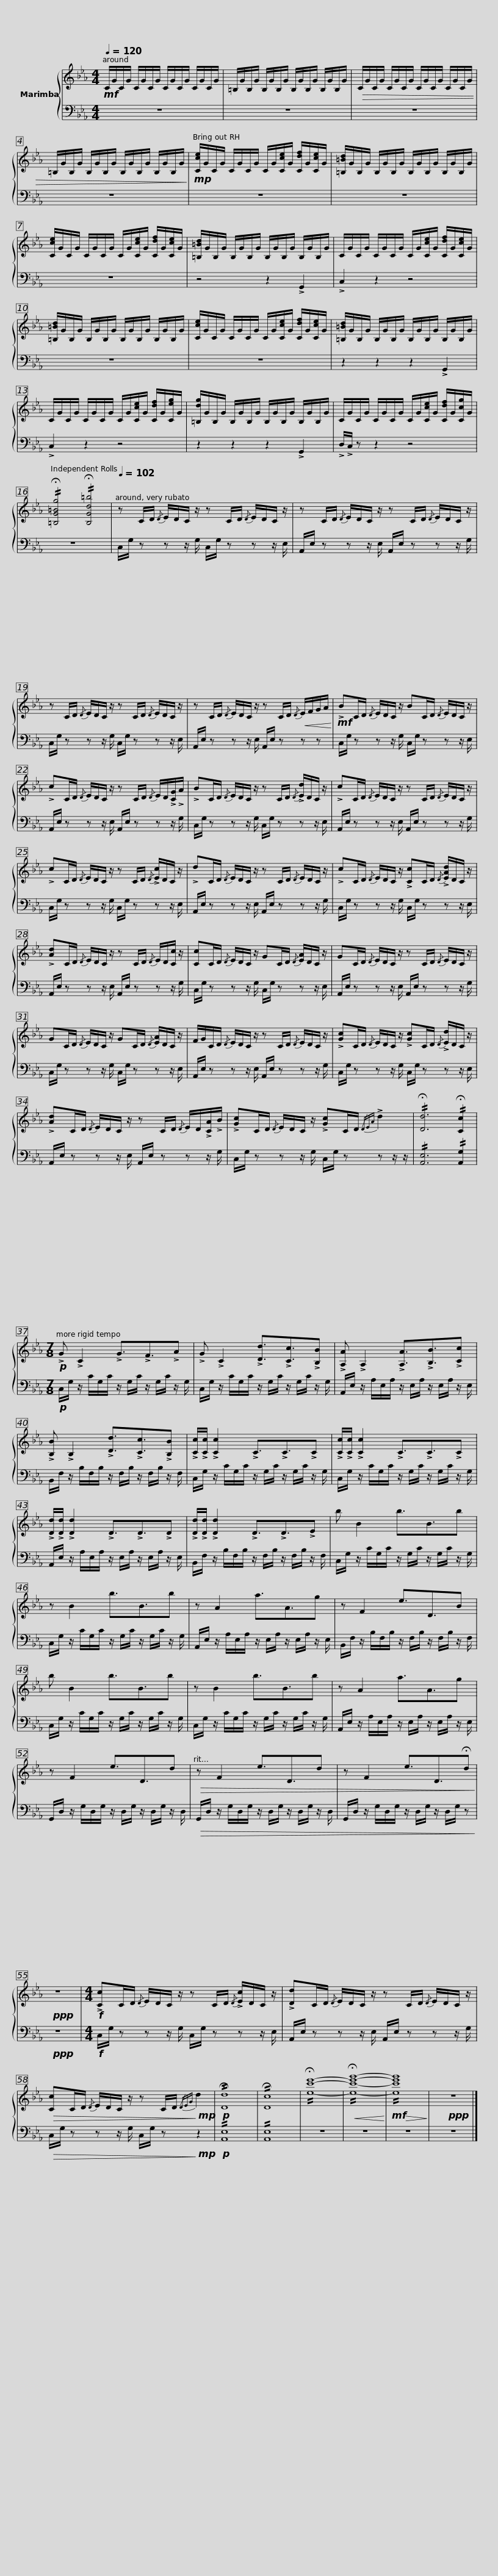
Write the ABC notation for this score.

X:1
%%score { 1 | 2 }
L:1/8
Q:1/4=120
M:4/4
I:linebreak $
K:Eb
V:1 treble
V:2 bass
V:1
!mf! C/G/C/G/ C/G/C/G/ C/G/C/G/ C/G/C/G/ | =B,/G/B,/G/ B,/G/B,/G/ B,/G/B,/G/ B,/G/B,/G/ |$!>(! C/G/C/G/ C/G/C/G/ C/G/C/G/ C/G/C/G/ | =B,/G/B,/G/ B,/G/B,/G/ B,/G/B,/G/ B,/G/B,/G/!>)! |!mp! [Cce]/G/C/G/ C/G/C/G/ C/G/[Cce]/G/ [Cdf]/G/[Cce]/G/ |$ %5
 [=B,=Bd]/G/B,/G/ B,/G/B,/G/ B,/G/B,/G/ B,/G/B,/G/ | [Cce]/G/C/G/ C/G/C/G/ C/G/[Cce]/G/ [Cdf]/G/[Cce]/G/ | [=B,=Bd]/G/B,/G/ B,/G/B,/G/ B,/G/B,/G/ B,/G/B,/G/ |$ C/G/C/G/ C/G/C/G/ C/G/[Cce]/G/ [Cdf]/G/[Cce]/G/ | [=B,=Bd]/G/B,/G/ B,/G/B,/G/ B,/G/B,/G/ B,/G/B,/G/ | %10
 [Cce]/G/C/G/ C/G/C/G/ C/G/[Cce]/G/ [Cdf]/G/[Cce]/G/ |$ [=B,=Bd]/G/B,/G/ B,/G/B,/G/ B,/G/B,/G/ B,/G/B,/G/ | C/G/C/G/ C/G/C/G/ C/G/[Cce]/G/ [Cdf]/G/[Ceg]/G/ | [=B,dg]/G/B,/G/ B,/G/B,/G/ B,/G/B,/G/ B,/G/B,/G/ |$ C/G/C/G/ C/G/C/G/ C/G/[Cce]/G/ [Cdf]/G/[Ccg]/G/ | %15
 !//!!fermata![=B,G=Bg]4 !//!!fermata![B,Gd=b]4 |[Q:1/4=102] z C/D/{/D} E/D/C/ z/ z C/D/{/D} E/D/C/ z/ |$ z C/D/{/D} E/D/C/ z/ z C/D/{/D} E/D/C/ z/ | z C/D/{/D} E/D/C/ z/ z C/D/{/D} E/D/C/ z/ |$ z C/D/{/D} E/D/C/ z/ z C/D/!<(!{/D} E/F/G/A/!<)! | %20
!mf! !>!BC/D/{/D} E/D/C/ z/ BC/D/{/D} E/D/C/ z/ |$ !>!cC/D/{/D} E/D/C/ z/ z C/D/{/D} E/D/!>![CG]/!>!A/ | !>!BC/D/{/D} E/D/C/ z/ z C/D/{/D} !>![Ed]/D/C/ z/ |$ !>!cC/D/{/D} E/D/C/ z/ z C/D/{/D} E/D/C/ z/ | !>!cC/D/{/D} E/D/C/ z/ z C/D/{/D} !>![Ec]/D/C/ z/ |$ %25
 !>!dC/D/{/D} E/D/C/ z/ z C/D/{/D} E/D/C/ z/ | !>!cC/D/{/D} E/D/C/ z/ !>![Cc]C/D/{/D} !>![EAd]/D/C/ z/ |$ !>![Ad]C/D/{/D} E/D/C/ z/ z C/D/{/D} E/D/[Cc]/ z/ | [Cc]C/D/{/D} E/D/C/ z/ GC/D/{/D} [EA]/D/C/ z/ |$ GC/D/{/D} E/D/C/ z/ z C/D/{/D} E/D/C/ z/ | %30
 GC/D/{/D} E/D/C/ z/ GC/D/{/D} [EA]/D/C/ z/ |$ F/G/C/D/{/D} E/D/C/ z/ z C/D/{/D} E/D/C/ z/ | !>![Gc]C/D/{/D} E/D/C/ z/ !>![Gc]C/D/{/D} !>![Ed]/D/C/ z/ |$ !>![Ad]C/D/{/D} E/D/C/ z/ z C/D/{/D} E/D/!>![CA]/!>!B/ | !>![Gc]C/D/{/D} E/D/C/ z/ !>![Gc]C/D/{/DEA} !>!d2 | %35
 !//!!fermata![Dd]6 !//!!fermata![Cc]2 |$[M:7/8]!p! !>!G !>!C2 !>!G3/2!>!F3/2!>!A | !>!G !>!C2 !>![Dd]3/2!>![Cc]3/2!>![B,B] | !>![A,A] !>!A,2 !>![A,A]3/2!>![B,B]3/2!>![Cc] |$ !>![B,B] !>!B,2 !>![Dd]3/2!>![Cc]3/2!>![B,B] | %40
 !>![Cc]/!>![Cc]/ !>![Cc]2 !>!C3/2!>!C3/2!>!C | !>![Cc]/!>![Cc]/ !>![Cc]2 !>!C3/2!>!C3/2!>!C |$ !>![Dd]/!>![Dd]/ !>![Dd]2 !>!D3/2!>!D3/2!>!D | !>![Dd]/!>![Dd]/ !>![Dd]2 !>!D3/2!>!D3/2!>!E | b B2 b3/2B3/2b |$ %45
 z B2 b3/2B3/2b | z A2 a3/2A3/2g | z F2 e3/2D3/2B |$ b B2 b3/2B3/2b | z B2 b3/2B3/2b | %50
 z A2 a3/2A3/2g |$ z F2 e3/2D3/2d |!>(! z F2 e3/2D3/2d | z F2 e3/2D3/2!fermata!d!>)! |!ppp! z7 |$ %55
[M:4/4]!f! !>![Cc]C/D/{/D} E/D/C/ z/ z C/D/{/D} !>![Ec]/D/C/ z/ | !>![Dd]C/D/{/D} E/D/C/ z/ z C/D/{/D} E/D/C/ z/ |$!>(! [Cc]C/D/{/D} E/D/C/ z/ z C/D/!>)!!mp!{/DEG} d2 |!p! !//!!fermata![Dd]8 | !//!!fermata![Dc]8 | %60
 !//!!fermata![ec'e']8- |!<(! !//!!fermata![ec'e'g']8-!<)! |!mf!!>(! !//![ec'e'g']8!>)! |!ppp! z8 |] %64
V:2
 z8 | z8 |$ z8 | z8 | z8 |$ %5
 z8 | z8 | z4 z2 !>!G,,2 |$ !>!C,2 z2 z4 | z8 | %10
 z8 |$ z2 z2 z2 !>!G,,2 | !>!C,2 z2 z4 | z2 z2 z2 !>!G,,2 |$ !>!D,/!>!C,/ z z2 z4 | %15
 z8 | C,/G,/ z z z/ G,/ C,/G,/ z z z/ E,/ |$ A,,/E,/ z z z/ E,/ A,,/E,/ z z z/ G,/ | C,/G,/ z z z/ G,/ C,/G,/ z z z/ E,/ |$ A,,/E,/ z z z/ E,/ A,,/E,/ z z z | %20
 C,/G,/ z z z/ G,/ C,/G,/ z z z/ E,/ |$ A,,/E,/ z z z/ E,/ A,,/E,/ z z z/ G,/ | C,/G,/ z z z/ G,/ C,/G,/ z z z/ E,/ |$ A,,/E,/ z z z/ E,/ A,,/E,/ z z z/ G,/ | C,/G,/ z z z/ G,/ C,/G,/ z z z/ E,/ |$ %25
 A,,/E,/ z z z/ E,/ A,,/E,/ z z z/ G,/ | C,/G,/ z z z/ G,/ C,/G,/ z z z/ E,/ |$ A,,/E,/ z z z/ E,/ A,,/E,/ z z z/ G,/ | C,/G,/ z z z/ G,/ C,/G,/ z z z/ E,/ |$ A,,/E,/ z z z/ E,/ A,,/E,/ z z z/ G,/ | %30
 C,/G,/ z z z/ G,/ C,/G,/ z z z/ E,/ |$ A,,/E,/ z z z/ E,/ A,,/E,/ z z z/ G,/ | C,/G,/ z z z/ G,/ C,/G,/ z z z/ E,/ |$ A,,/E,/ z z z/ E,/ A,,/E,/ z z z/ G,/ | C,/G,/ z z z/ G,/ C,/G,/ z z z/ z/ | %35
 !//![A,,E,]6 !//![A,,G,]2 |$[M:7/8]!p! C,/G,/ z/ C/G,/C/ z/ G,/C/ z/ G,/C/ z/ G,/ | C,/G,/ z/ C/G,/C/ z/ G,/C/ z/ G,/C/ z/ G,/ | A,,/E,/ z/ A,/E,/A,/ z/ E,/A,/ z/ E,/A,/ z/ E,/ |$ B,,/F,/ z/ B,/F,/B,/ z/ F,/B,/ z/ F,/B,/ z/ F,/ | %40
 C,/G,/ z/ C/G,/C/ z/ G,/C/ z/ G,/C/ z/ G,/ | C,/G,/ z/ C/G,/C/ z/ G,/C/ z/ G,/C/ z/ G,/ |$ A,,/E,/ z/ A,/E,/A,/ z/ E,/A,/ z/ E,/A,/ z/ E,/ | B,,/F,/ z/ B,/F,/B,/ z/ F,/B,/ z/ F,/B,/ z/ F,/ | C,/G,/ z/ C/G,/C/ z/ G,/C/ z/ G,/C/ z/ G,/ |$ %45
 C,/G,/ z/ C/G,/C/ z/ G,/C/ z/ G,/C/ z/ G,/ | A,,/E,/ z/ A,/E,/A,/ z/ E,/A,/ z/ E,/A,/ z/ E,/ | B,,/F,/ z/ B,/F,/B,/ z/ F,/B,/ z/ F,/B,/ z/ F,/ |$ C,/G,/ z/ C/G,/C/ z/ G,/C/ z/ G,/C/ z/ G,/ | C,/G,/ z/ C/G,/C/ z/ G,/C/ z/ G,/C/ z/ G,/ | %50
 A,,/E,/ z/ A,/E,/A,/ z/ E,/A,/ z/ E,/A,/ z/ E,/ |$ G,,/D,/ z/ G,/D,/G,/ z/ D,/G,/ z/ D,/G,/ z/ D,/ |!>(! G,,/D,/ z/ G,/D,/G,/ z/ D,/G,/ z/ D,/G,/ z/ D,/ | G,,/D,/ z/ G,/D,/G,/ z/ D,/G,/ z/ D,/G,/ z!>)! |!ppp! z7 |$ %55
[M:4/4]!f! C,/G,/ z z z/ G,/ C,/G,/ z z z/ E,/ | A,,/E,/ z z z/ E,/ A,,/E,/ z z z/ G,/ |$!>(! C,/G,/ z z z/ G,/ C,/G,/ z!>)!!mp! z2 |!p! !//![A,,E,]8 | !//![A,,E,]8 | %60
 z8 | z8 | z8 | z8 |] %64
